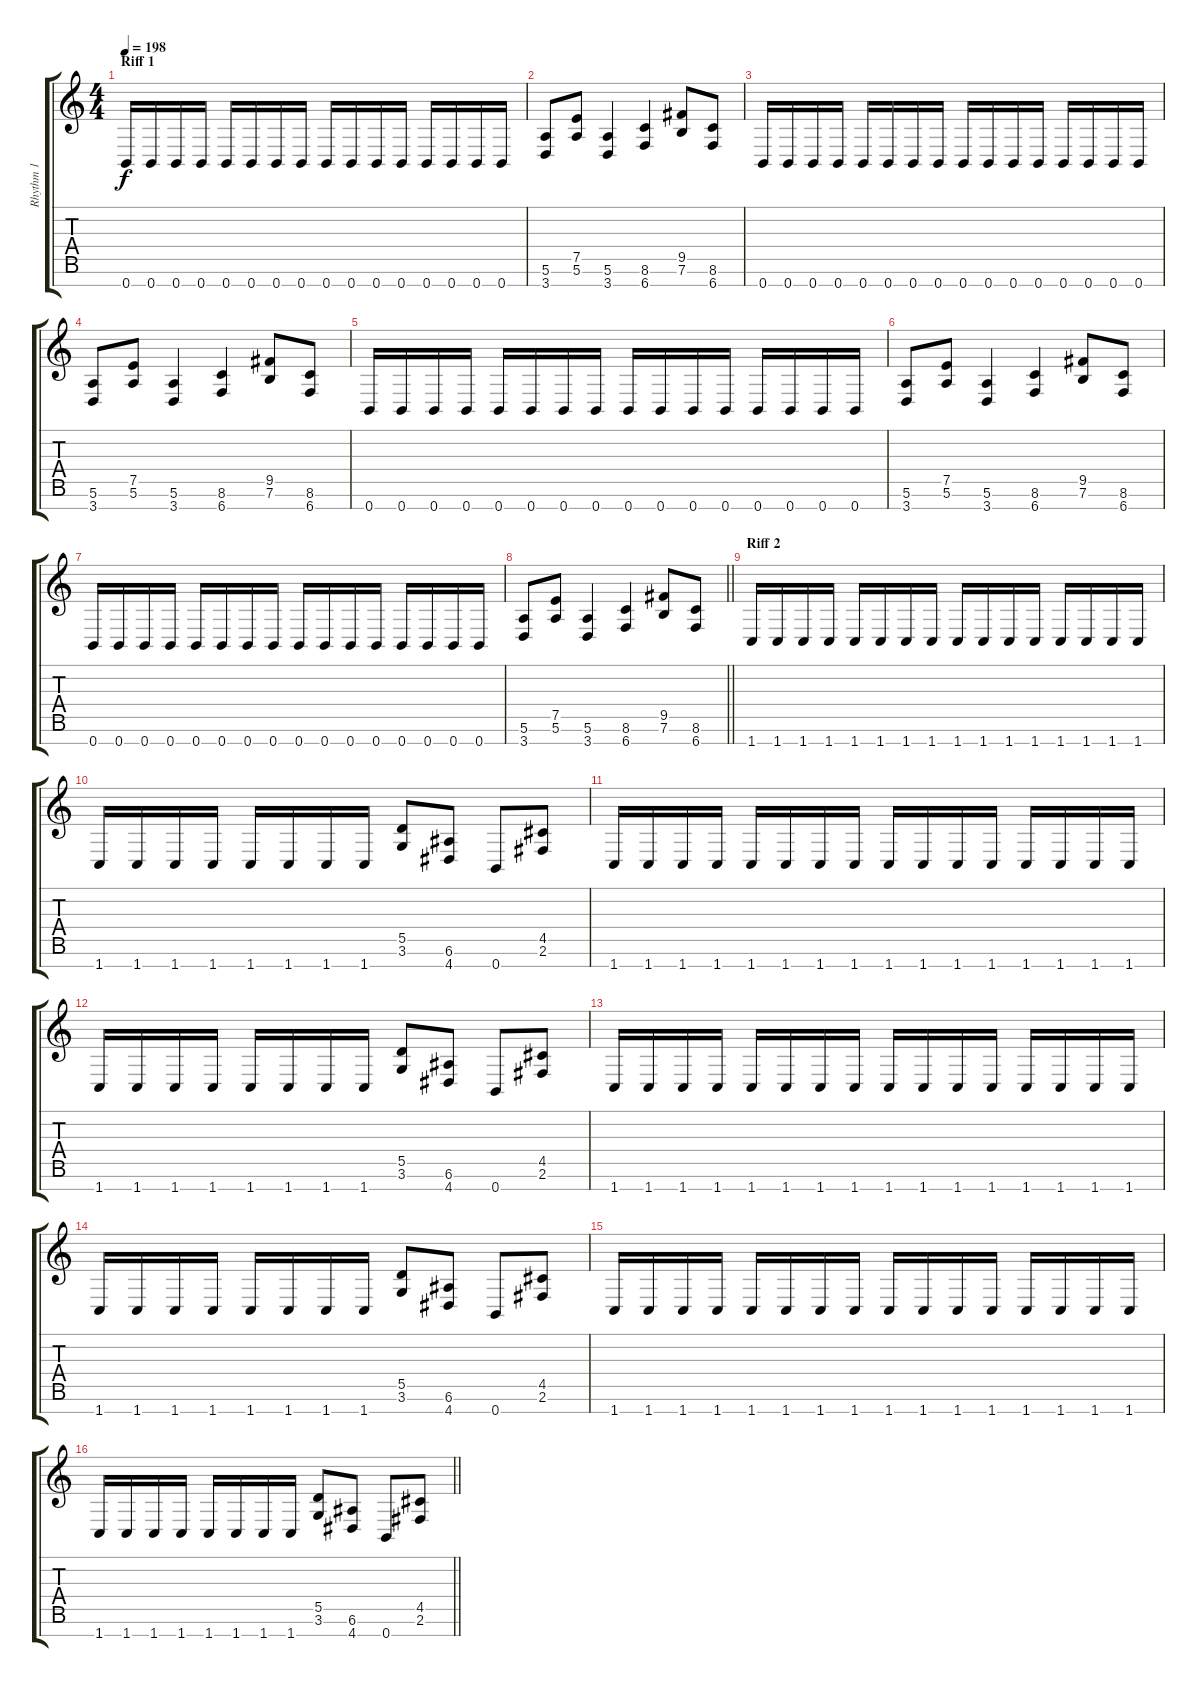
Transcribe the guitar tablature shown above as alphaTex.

\track ("Rhythm 1" "Rhythm 1") {instrument distortionguitar}
\staff {score tabs}
\tuning (E4 B3 G3 D3 A2 E2 B1) {hide}
\ts (4 4)
\section ("" "Riff 1")
\tempo 198
\clef g2
\ks c
0.7.16{dy f instrument distortionguitar} 0.7.16 0.7.16 0.7.16 0.7.16 0.7.16 0.7.16 0.7.16 0.7.16 0.7.16 0.7.16 0.7.16 0.7.16 0.7.16 0.7.16 0.7.16 |
(5.6 3.7).8 (7.5 5.6).8 (5.6 3.7).4 (8.6 6.7).4 (9.5 7.6).8 (8.6 6.7).8 |
0.7.16 0.7.16 0.7.16 0.7.16 0.7.16 0.7.16 0.7.16 0.7.16 0.7.16 0.7.16 0.7.16 0.7.16 0.7.16 0.7.16 0.7.16 0.7.16 |
(5.6 3.7).8 (7.5 5.6).8 (5.6 3.7).4 (8.6 6.7).4 (9.5 7.6).8 (8.6 6.7).8 |
0.7.16 0.7.16 0.7.16 0.7.16 0.7.16 0.7.16 0.7.16 0.7.16 0.7.16 0.7.16 0.7.16 0.7.16 0.7.16 0.7.16 0.7.16 0.7.16 |
(5.6 3.7).8 (7.5 5.6).8 (5.6 3.7).4 (8.6 6.7).4 (9.5 7.6).8 (8.6 6.7).8 |
0.7.16 0.7.16 0.7.16 0.7.16 0.7.16 0.7.16 0.7.16 0.7.16 0.7.16 0.7.16 0.7.16 0.7.16 0.7.16 0.7.16 0.7.16 0.7.16 |
\barLineRight lightlight
(5.6 3.7).8 (7.5 5.6).8 (5.6 3.7).4 (8.6 6.7).4 (9.5 7.6).8 (8.6 6.7).8 |
\section ("" "Riff 2")
1.7.16 1.7.16 1.7.16 1.7.16 1.7.16 1.7.16 1.7.16 1.7.16 1.7.16 1.7.16 1.7.16 1.7.16 1.7.16 1.7.16 1.7.16 1.7.16 |
1.7.16 1.7.16 1.7.16 1.7.16 1.7.16 1.7.16 1.7.16 1.7.16 (5.5 3.6).8 (6.6 4.7).8 0.7.8 (4.5 2.6).8 |
1.7.16 1.7.16 1.7.16 1.7.16 1.7.16 1.7.16 1.7.16 1.7.16 1.7.16 1.7.16 1.7.16 1.7.16 1.7.16 1.7.16 1.7.16 1.7.16 |
1.7.16 1.7.16 1.7.16 1.7.16 1.7.16 1.7.16 1.7.16 1.7.16 (5.5 3.6).8 (6.6 4.7).8 0.7.8 (4.5 2.6).8 |
1.7.16 1.7.16 1.7.16 1.7.16 1.7.16 1.7.16 1.7.16 1.7.16 1.7.16 1.7.16 1.7.16 1.7.16 1.7.16 1.7.16 1.7.16 1.7.16 |
1.7.16 1.7.16 1.7.16 1.7.16 1.7.16 1.7.16 1.7.16 1.7.16 (5.5 3.6).8 (6.6 4.7).8 0.7.8 (4.5 2.6).8 |
1.7.16 1.7.16 1.7.16 1.7.16 1.7.16 1.7.16 1.7.16 1.7.16 1.7.16 1.7.16 1.7.16 1.7.16 1.7.16 1.7.16 1.7.16 1.7.16 |
\barLineRight lightlight
1.7.16 1.7.16 1.7.16 1.7.16 1.7.16 1.7.16 1.7.16 1.7.16 (5.5 3.6).8 (6.6 4.7).8 0.7.8 (4.5 2.6).8
